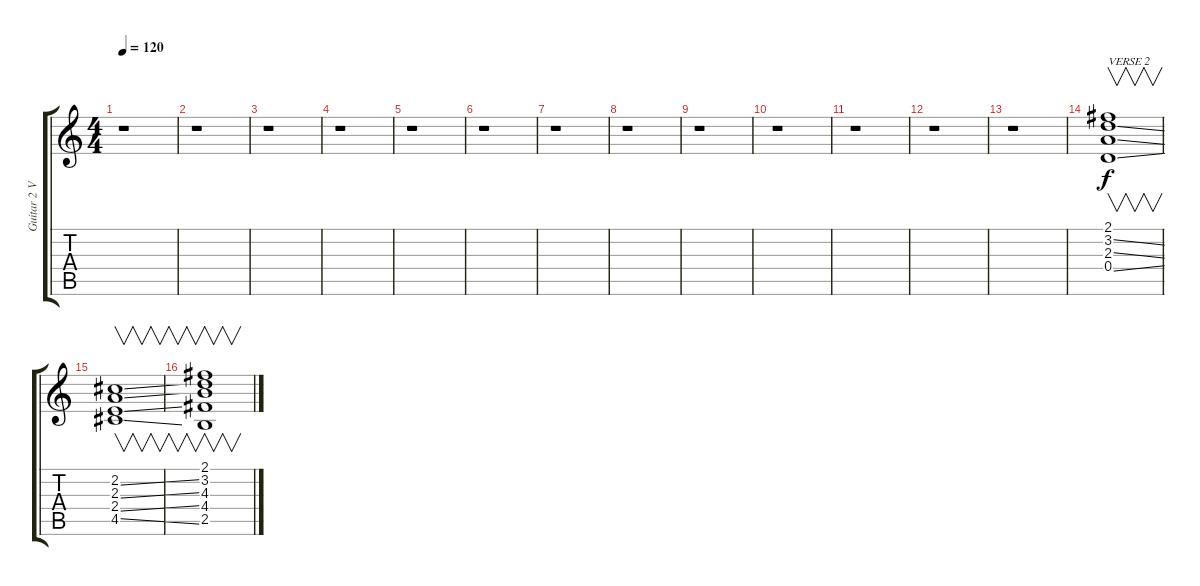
\track ("Guitar 2 Verse" "Guitar 2 V") {instrument acousticguitarnylon}
\staff {score tabs}
\tuning (E4 B3 G3 D3 A2 E2) {hide}
\ts (4 4)
\tempo 120
\clef g2
\ks c
r.1{dy f} |
r.1 |
r.1 |
r.1 |
r.1 |
r.1 |
r.1 |
r.1 |
r.1 |
r.1 |
r.1 |
r.1 |
r.1 |
(2.1 3.2{ss} 2.3{ss} 0.4{ss}).1{v txt "VERSE 2"} |
(2.2{ss} 2.3{ss} 2.4{ss} 4.5{ss}).1{v} |
(2.1 3.2{ss} 4.3{ss} 4.4{ss} 2.5).1{v}
